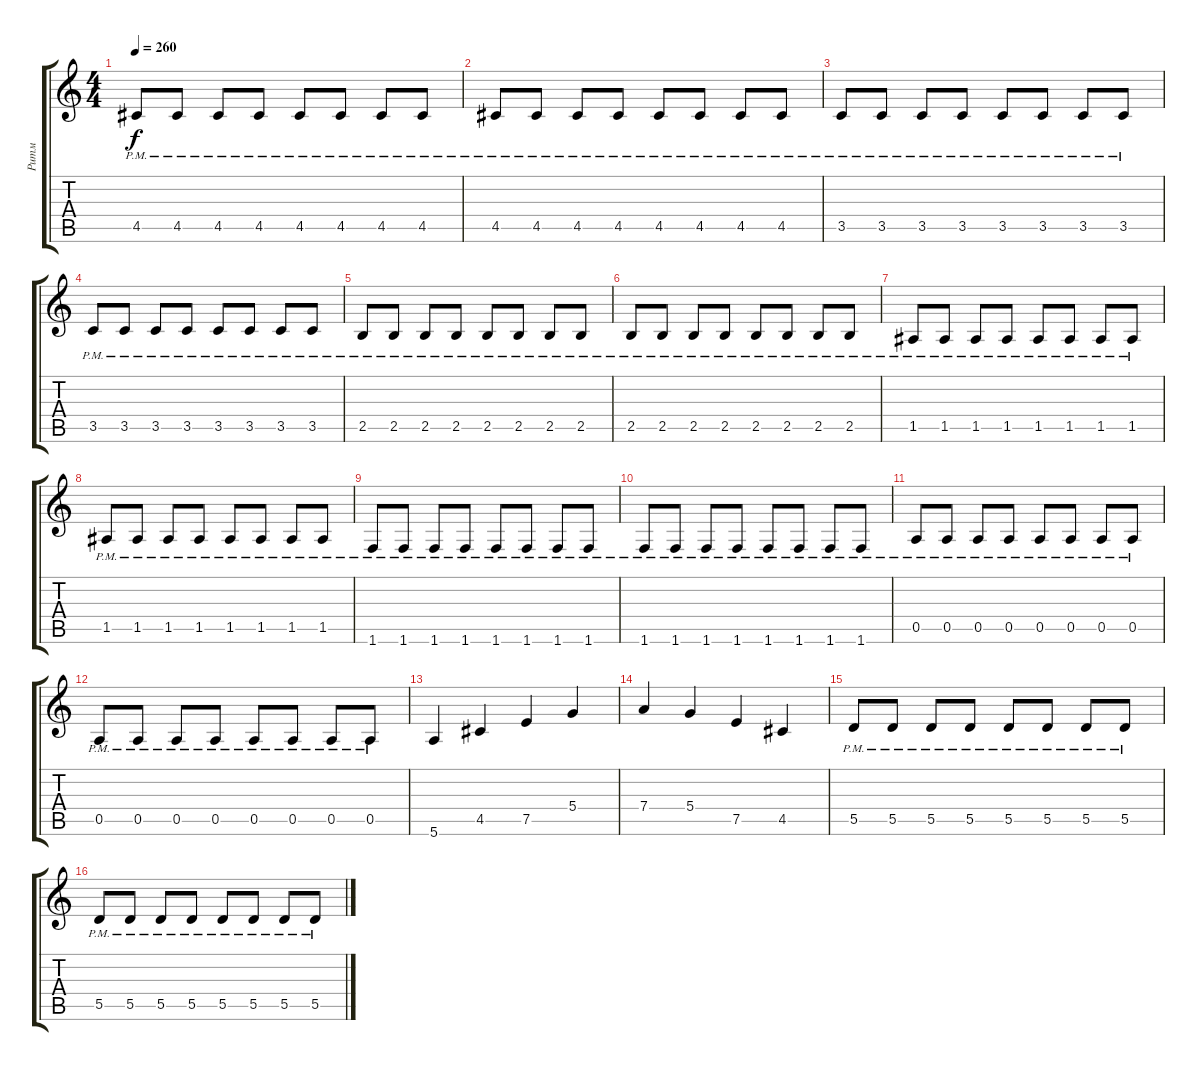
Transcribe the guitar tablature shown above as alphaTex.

\track ("Ритм" "Ритм") {instrument distortionguitar}
\staff {score tabs}
\tuning (E4 B3 G3 D3 A2 E2) {hide}
\ts (4 4)
\tempo 260
\clef g2
\ks c
4.5{pm}.8{dy f} 4.5{pm}.8 4.5{pm}.8 4.5{pm}.8 4.5{pm}.8 4.5{pm}.8 4.5{pm}.8 4.5{pm}.8 |
4.5{pm}.8 4.5{pm}.8 4.5{pm}.8 4.5{pm}.8 4.5{pm}.8 4.5{pm}.8 4.5{pm}.8 4.5{pm}.8 |
3.5{pm}.8 3.5{pm}.8 3.5{pm}.8 3.5{pm}.8 3.5{pm}.8 3.5{pm}.8 3.5{pm}.8 3.5{pm}.8 |
3.5{pm}.8 3.5{pm}.8 3.5{pm}.8 3.5{pm}.8 3.5{pm}.8 3.5{pm}.8 3.5{pm}.8 3.5{pm}.8 |
2.5{pm}.8 2.5{pm}.8 2.5{pm}.8 2.5{pm}.8 2.5{pm}.8 2.5{pm}.8 2.5{pm}.8 2.5{pm}.8 |
2.5{pm}.8 2.5{pm}.8 2.5{pm}.8 2.5{pm}.8 2.5{pm}.8 2.5{pm}.8 2.5{pm}.8 2.5{pm}.8 |
1.5{pm}.8 1.5{pm}.8 1.5{pm}.8 1.5{pm}.8 1.5{pm}.8 1.5{pm}.8 1.5{pm}.8 1.5{pm}.8 |
1.5{pm}.8 1.5{pm}.8 1.5{pm}.8 1.5{pm}.8 1.5{pm}.8 1.5{pm}.8 1.5{pm}.8 1.5{pm}.8 |
1.6{pm}.8 1.6{pm}.8 1.6{pm}.8 1.6{pm}.8 1.6{pm}.8 1.6{pm}.8 1.6{pm}.8 1.6{pm}.8 |
1.6{pm}.8 1.6{pm}.8 1.6{pm}.8 1.6{pm}.8 1.6{pm}.8 1.6{pm}.8 1.6{pm}.8 1.6{pm}.8 |
0.5{pm}.8 0.5{pm}.8 0.5{pm}.8 0.5{pm}.8 0.5{pm}.8 0.5{pm}.8 0.5{pm}.8 0.5{pm}.8 |
0.5{pm}.8 0.5{pm}.8 0.5{pm}.8 0.5{pm}.8 0.5{pm}.8 0.5{pm}.8 0.5{pm}.8 0.5{pm}.8 |
5.6.4 4.5.4 7.5.4 5.4.4 |
7.4.4 5.4.4 7.5.4 4.5.4 |
5.5{pm}.8 5.5{pm}.8 5.5{pm}.8 5.5{pm}.8 5.5{pm}.8 5.5{pm}.8 5.5{pm}.8 5.5{pm}.8 |
5.5{pm}.8 5.5{pm}.8 5.5{pm}.8 5.5{pm}.8 5.5{pm}.8 5.5{pm}.8 5.5{pm}.8 5.5{pm}.8
